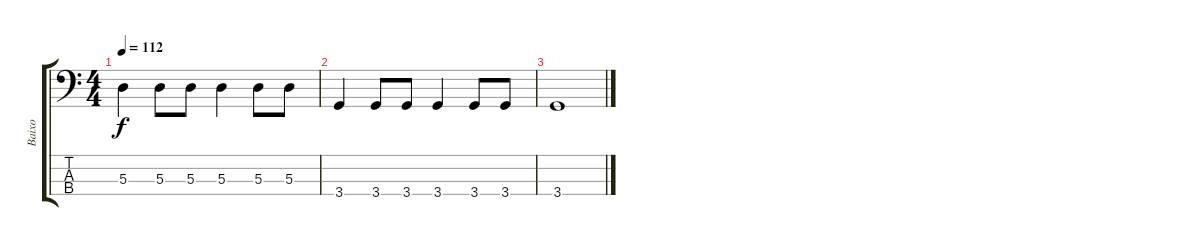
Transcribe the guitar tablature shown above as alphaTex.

\track ("Baixo" "Baixo") {instrument electricbassfinger}
\staff {score tabs}
\tuning (G2 D2 A1 E1) {hide}
\ts (4 4)
\tempo 112
\clef f4
\ks c
5.3.4{dy f} 5.3.8 5.3.8 5.3.4 5.3.8 5.3.8 |
3.4.4 3.4.8 3.4.8 3.4.4 3.4.8 3.4.8 |
3.4.1
